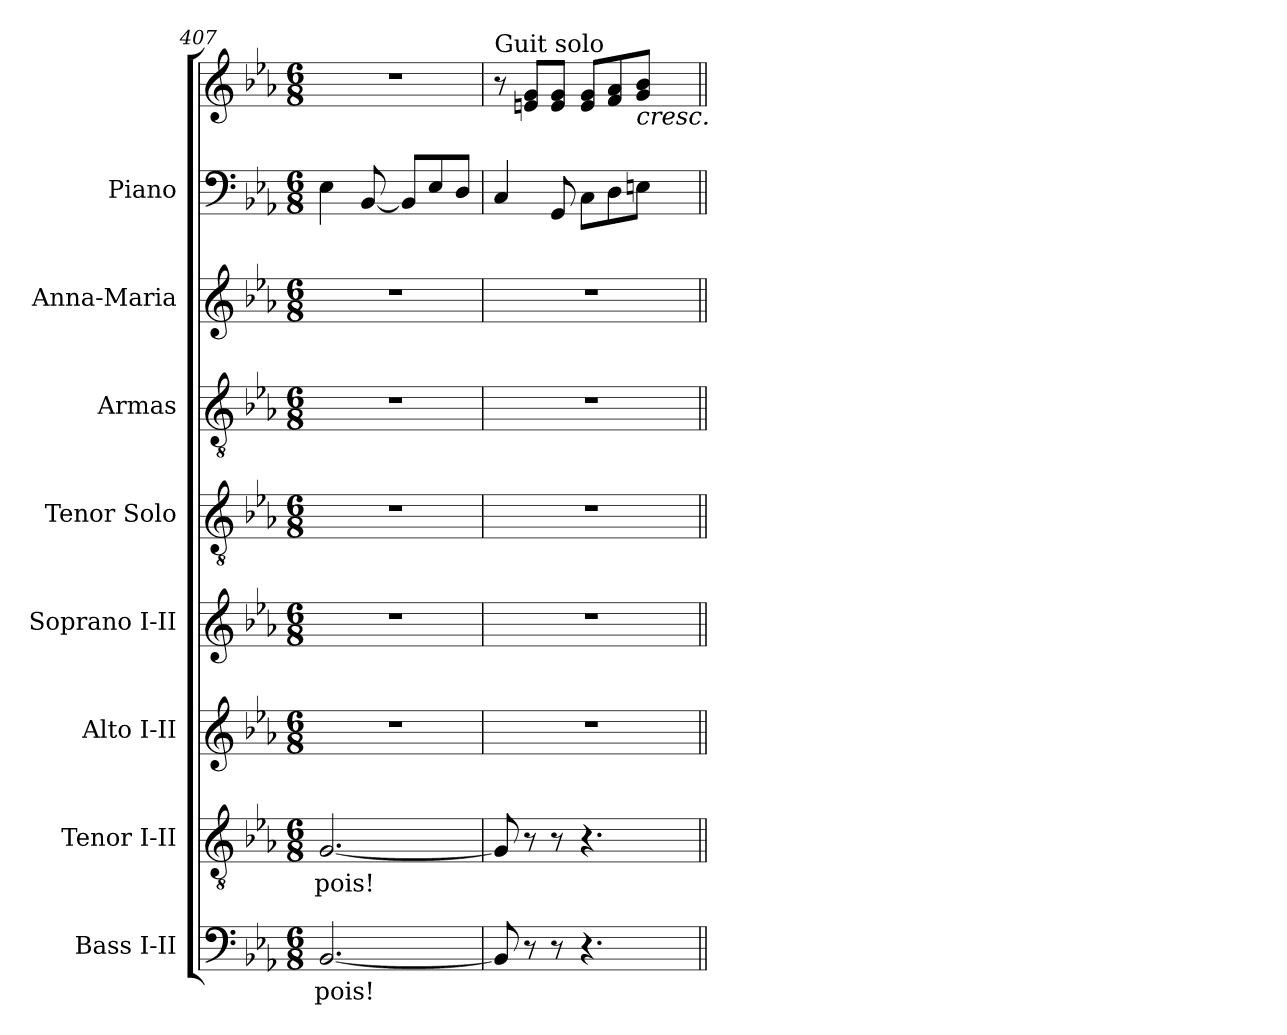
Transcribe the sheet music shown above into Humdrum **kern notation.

**kern	**text	**kern	**text	**kern	**kern	**kern	**kern	**kern	**kern	**kern	**dynam
*part8	*part8	*part7	*part7	*part6	*part5	*part4	*part3	*part2	*part1	*part1	*part1
*staff9	*staff9	*staff8	*staff8	*staff7	*staff6	*staff5	*staff4	*staff3	*staff2	*staff1	*staff1/2
*I"Bass I-II	*	*I"Tenor I-II	*	*I"Alto I-II	*I"Soprano I-II	*I"Tenor Solo	*I"Armas	*I"Anna-Maria	*I"Piano	*	*
*I'B.	*	*I'T.	*	*I'A.	*I'S.	*I'T. Solo	*I'Armas	*I'A-M	*I'Pno.	*	*
*clefF4	*	*clefGv2	*	*clefG2	*clefG2	*clefGv2	*clefGv2	*clefG2	*clefF4	*clefG2	*
*	*	*ITrd7c12	*	*	*	*ITrd7c12	*ITrd7c12	*	*	*	*
*k[b-e-a-]	*	*k[b-e-a-]	*	*k[b-e-a-]	*k[b-e-a-]	*k[b-e-a-]	*k[b-e-a-]	*k[b-e-a-]	*k[b-e-a-]	*k[b-e-a-]	*
*E-:	*	*E-:	*	*E-:	*E-:	*E-:	*E-:	*E-:	*E-:	*E-:	*
*M6/8	*	*M6/8	*	*M6/8	*M6/8	*M6/8	*M6/8	*M6/8	*M6/8	*M6/8	*
=407	=407	=407	=407	=407	=407	=407	=407	=407	=407	=407	=407
!	!LO:LY:b:color=#000000	!	!	!	!	!	!	!	!	!	!
!	!	!	!LO:LY:b:color=#000000	!LO:N:vis=1	!LO:N:vis=1	!LO:N:vis=1	!LO:N:vis=1	!LO:N:vis=1	!	!LO:N:vis=1	!
[<2.BB-i/	pois!	[<2.GGi/	pois!	2.r	2.r	2.r	2.r	2.r	4E-i\	2.r	.
.	.	.	.	.	.	.	.	.	[<8BB-i/	.	.
.	.	.	.	.	.	.	.	.	8BB-i/L]	.	.
.	.	.	.	.	.	.	.	.	8E-i/	.	.
.	.	.	.	.	.	.	.	.	8Di/J	.	.
=408	=408	=408	=408	=408	=408	=408	=408	=408	=408	=408	=408
!	!	!	!	!	!	!	!	!	!	!LO:TX:a:t=Guit solo	!
!	!	!	!	!LO:N:vis=1	!LO:N:vis=1	!LO:N:vis=1	!LO:N:vis=1	!LO:N:vis=1	!	!	!
8BB-i/]	.	8GGi/]	.	2.r	2.r	2.r	2.r	2.r	4Ci/	8r	.
8r	.	8r	.	.	.	.	.	.	.	8eni/ 8giL	.
8r	.	8r	.	.	.	.	.	.	8GGi/	8ei/ 8giJ	[
4.r	.	4.r	.	.	.	.	.	.	8Ci\L	8ei/ 8giL	.
.	.	.	.	.	.	.	.	.	8Di\	8fi/ 8a-i	.
!	!	!	!	!	!	!	!	!	!	!	!LO:HP:b
.	.	.	.	.	.	.	.	.	8Eni\J	8gi/ 8b-iJ	<
=||	=||	=||	=||	=||	=||	=||	=||	=||	=||	=||	=||
*-	*-	*-	*-	*-	*-	*-	*-	*-	*-	*-	*-
